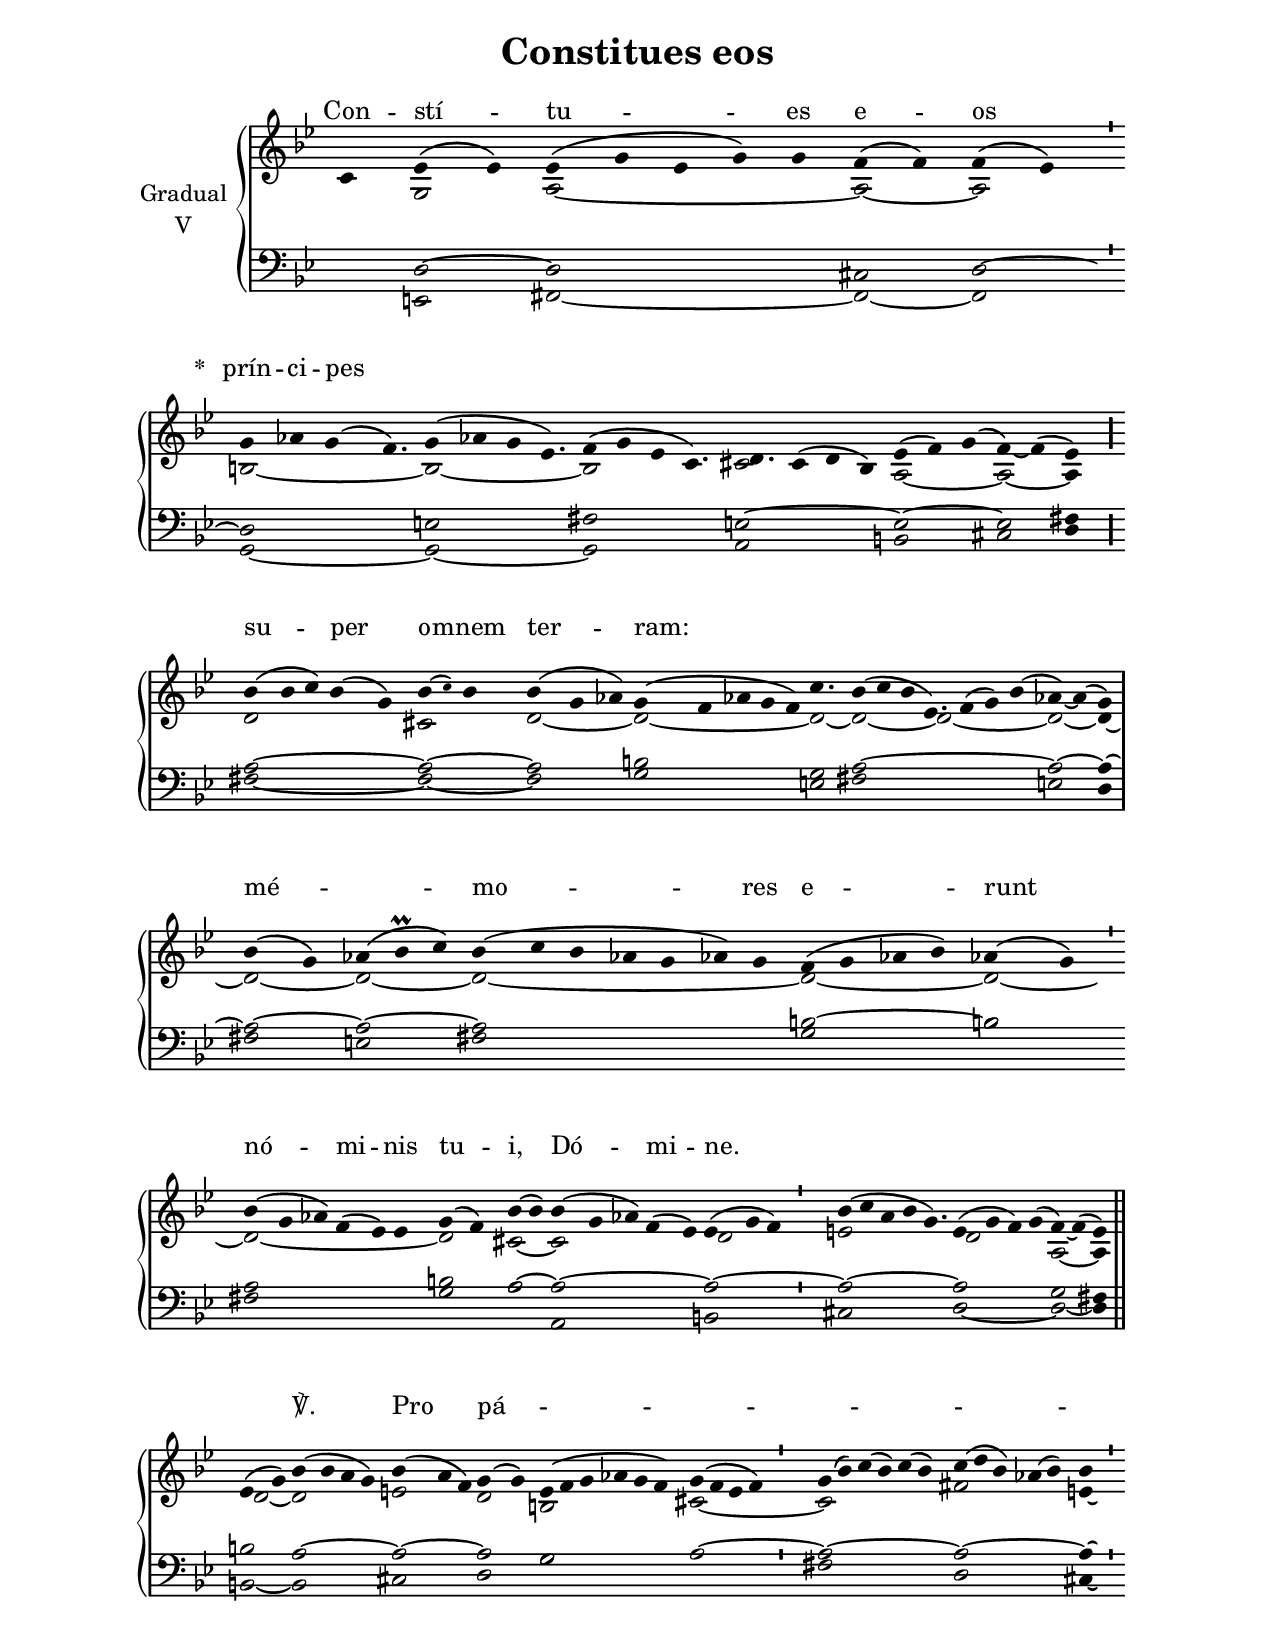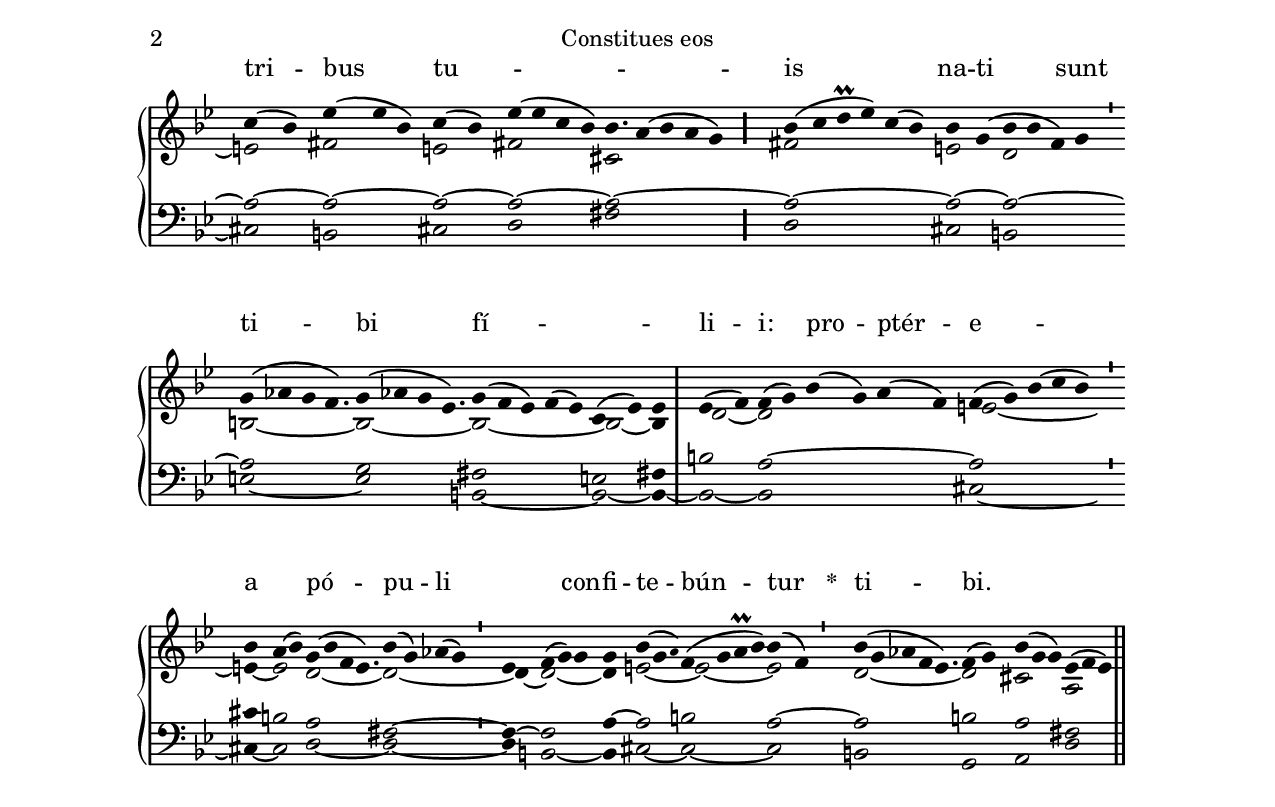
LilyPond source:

\version "2.18"
\include "gregorian.ly"
\include "noh2.ily"


%Page reference: page iii.6
%(volume.page)

global = {
 \key c \dorian
 \cadenzaOn 
}

\header {
  title = \markup \center-column {"Constitues eos" \vspace #1 }
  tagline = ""
  composer = ""
}

\paper {
 #(include-special-characters)
  oddHeaderMarkup = \markup \fill-line {
    \line {}
    \center-column {
      \on-the-fly #first-page     " "
      \on-the-fly #not-first-page "Constitues eos"
    }
    \line { \on-the-fly #print-page-number-check-first \fromproperty #'page:page-number-string }
  }
  evenHeaderMarkup = \markup \fill-line {
    \line { \on-the-fly #print-page-number-check-first \fromproperty #'page:page-number-string }
    \center-column { "Constitues eos" }
    \line {}
  }
}

chantText = \lyricmode {
Con -- stí -- tu -- es e -- os 
\set stanza = " * " prín -- ci -- pes _ _ _ _ _ _ 
su -- per o -- mnem ter -- ram: _ _ _ _ 
mé -- _ mo -- res e -- runt nó -- mi -- nis tu -- i, Dó -- mi -- ne. _ _ _ _ ℣. 
Pro pá -- _ _ _ _ _ _ _ _ tri -- bus tu -- _ _ _ is _ 
na -- ti sunt ti -- bi fí -- _ _ _ li -- i: 
pro -- ptér -- e -- _ a _ pó -- pu -- li _ _ con -- fi -- te -- bún -- tur 
\set stanza = " * " ti -- bi. _ _ _ _ }

chantMusic = {
\tieDown   c'4 ees'4 ( ees'4) ees'4 ( g'4 ees'4 g'4) g'4 f'4 ( f'4) f'4 ( ees'4) \divisioMinima
 g'4  aes'4 g'4 ( f'4.) g'4 ( aes'4 g'4 ees'4.) f'4 ( g'4 ees'4 c'4.) d'4. c'4 ( d'4 bes4) ees'4 ( f'4) g'4 ( f'4) ~ f'4 ( ees'4) \divisioMaior
 bes'4 ( bes'4 c''4) bes'4 ( g'4) bes'4 ( \once \tweak #'font-size #-4 c'' ) bes'4  bes'4 ( g'4 aes'4) g'4 ( f'4 aes'4 g'4 f'4) c''4. bes'4 ( c''4 bes'4 ees'4.) f'4 ( g'4) bes'4 ( aes'4) ~ aes'4 ( g'4) \divisioMaxima
  bes'4 ( g'4) aes'4 ( bes'\prall c''4)  bes'4 ( c''4 bes'4 aes'4 g'4 aes'4) g'4  f'4 ( g'4 aes'4 bes'4) aes'4 ( g'4) \divisioMinima
  bes'4 ( g'4 aes'4) f'4 ( ees'4) ees'4 g'4 ( f'4) bes'4 ( bes'4)  bes'4 ( g'4 aes'4) f'4 ( ees'4) ees'4 ( g'4 f'4) \divisioMinima
 bes'4 ( c''4 a'4 bes'4 g'4.) ees'4 ( g'4 f'4) g'4 ( f'4) ~ f'4 ( ees'4) \finalis
  ees'4 ( g'4) bes'4 ( bes'4 a'4 g'4) bes'4 ( a'4 f'4) g'4 ( g'4)  ees'4 ( f'4 g'4 aes'4 g'4 f'4) g'4 ( f'4 ees'4 f'4) \divisioMinima
 g'4 ( bes'4) c''4 ( bes'4) c''4 ( bes'4) c''4 ( d''4 bes'4) aes'4 ( bes'4) bes'4 \divisioMinima
 c''4 ( bes'4) ees''4 ( ees''4 bes'4) c''4 ( bes'4) ees''4 ( ees''4 c''4 bes'4) bes'4. a'4 ( bes'4 a'4 g'4) \divisioMaior
 bes'4 ( c''4 d''\prall ees''4) c''4 ( bes'4) bes'4 g'4 ( bes'4 bes'4 f'4) g'4 \divisioMinima
  g'4 ( aes'4 g'4 f'4.) g'4 ( aes'4 g'4 ees'4.) g'4 ( f'4 ees'4) f'4 ( ees'4) c'4 ( ees'4) ees'4 \divisioMaxima
 ees'4 ( f'4) f'4 ( g'4) bes'4 ( g'4) a'4 ( f'4) f'4 ( g'4) bes'4 ( c''4 bes'4) \divisioMinima
 bes'4 a'4 ( bes'4)  g'4 ( bes'4 f'4 ees'4.) bes'4 ( g'4) aes'4 ( g'4) \divisioMinima
 ees'4 f'4 ( g'4) g'4 g'4 bes'4 ( g'4 \once \tweak #'font-size #-4 a' )  f'4 ( g'4 a'\prall bes'4) bes'4 ( f'4) \divisioMinima
  bes'4 ( g'4 aes'4 f'4 ees'4.) f'4 ( g'4) bes'4 ( g'4 g'4) ees'4 ( f'4 ees'4) \finalis

}

altoMusic = {
r4 g2 a2*5/2 ~ a2 ~ a2 \divisioMinima
b2*9/4 ~ b2*9/4 ~ b2*9/4 cis'2*9/4 a2*3/2 ~ a2 ~ a4 \divisioMaior
d'2*5/2 cis'2*3/2 d'2*3/2 ~ d'2*5/2 ~ d'2*3/4 ~ d'2*3/2 ~ d'2*9/4 ~ d'2 ~ d'4 ~ d'2 ~ d'2*3/2 ~ d'2*7/2 ~ d'2*4/2 ~ d'2 ~ d'2*6/2 ~ d'2 cis'2 ~ cis'2*5/2 d'2*3/2 \divisioMinima
e'2*11/4 d'2*4/2 a2 ~ a4 d'2 ~ d'2*4/2 e'2*3/2 d'2 b2*6/2 cis'2*4/2 ~ \divisioMinima
cis'2*6/2 fis'2*5/2 e'4 ~ \divisioMinima
e'2 fis'2*3/2 e'2 fis'2*4/2 cis'2*11/4 \divisioMaior
fis'2*6/2 e'2 d'2*4/2 b2*9/4 ~ b2*9/4 ~ b2*5/2 ~ b2 ~ b4 \divisioMaxima
d'2 ~ d'2*6/2 e'2*5/2 ~ \divisioMinima
e'4 ~ e'2 d'2*9/4 ~ d'2*4/2 ~ \divisioMinima
d'4 ~ d'2*3/2 ~ d'4 e'2*3/2 ~ e'2*4/2 ~ e'2 d'2*11/4 ~ d'2 cis'2*3/2 a2*3/2 \finalis
}

tenorMusic = {
r4 d2 ~ d2*5/2 cis2 d2 ~ \divisioMinima
d2*9/4 e2*9/4 fis2*9/4 e2*9/4 ~ e2*3/2 ~ e2 fis4 \divisioMaior
a2*5/2 ~ a2*3/2 ~ a2*3/2 b2*5/2 g2*3/4 a2*15/4 ~ a2 ~ a4 ~ a2 ~ a2*3/2 ~ a2*7/2 b2*4/2 ~ b2 a2*6/2 b2 a2 ~ a2*5/2 ~ a2*3/2 ~ \divisioMinima
a2*11/4 ~ a2*4/2 g2 fis4 b2 a2*4/2 ~ a2*3/2 ~ a2 g2*6/2 a2*4/2 ~ \divisioMinima
a2*6/2 ~ a2*5/2 ~ a4 ~ \divisioMinima
a2 ~ a2*3/2 ~ a2 ~ a2*4/2 ~ a2*11/4 ~ \divisioMaior
a2*6/2 ~ a2 ~ a2*4/2 ~ a2*9/4 g2*9/4 fis2*5/2 e2 fis4 \divisioMaxima
b2 a2*6/2 ~ a2*5/2 \divisioMinima
cis'4 b2 a2*9/4 fis2*4/2 ~ \divisioMinima
fis4 ~ fis2*3/2 a4 ~ a2*3/2 b2*4/2 a2 ~ a2*11/4 b2 a2*3/2 fis2*3/2 \finalis
}

bassMusic = {
r4 e,2 fis,2*5/2 ~ fis,2 ~ fis,2 \divisioMinima
g,2*9/4 ~ g,2*9/4 ~ g,2*9/4 a,2*9/4 b,2*3/2 cis2 d4 \divisioMaior
fis2*5/2 ~ fis2*3/2 ~ fis2*3/2 g2*5/2 e2*3/4 fis2*15/4 e2 d4 fis2 e2*3/2 fis2*7/2 g2*4/2 b2 fis2*6/2 g2 a2 a,2*5/2 b,2*3/2 \divisioMinima
cis2*11/4 d2*4/2 ~ d2 ~ d4 b,2 ~ b,2*4/2 cis2*3/2 d2 g2*6/2 r2*4/2 \divisioMinima
fis2*6/2 d2*5/2 cis4 ~ \divisioMinima
cis2 b,2*3/2 cis2 d2*4/2 fis2*11/4 \divisioMaior
d2*6/2 cis2 b,2*4/2 e2*9/4 ~ e2*9/4 b,2*5/2 ~ b,2 ~ b,4 ~ \divisioMaxima
b,2 ~ b,2*6/2 cis2*5/2 ~ \divisioMinima
cis4 ~ cis2 d2*9/4 ~ d2*4/2 ~ \divisioMinima
d4 b,2*3/2 ~ b,4 cis2*3/2 ~ cis2*4/2 ~ cis2 b,2*11/4 g,2 a,2*3/2 d2*3/2 \finalis
}

voiceLines = {
\voiceLineStyle


}

\score{
  <<
    \new GrandStaff <<
      \set GrandStaff.autoBeaming = ##f
      \set GrandStaff.instrumentName = \markup \center-column {
        "Gradual"
        "V"
      }
      \new Staff = up <<
        \new Voice = "chant" {
          \voiceOne \global \chantMusic
        }
        \new Voice {
          \voiceTwo \global \altoMusic
        }
      >>

      \new Staff = down <<
        \clef bass
        \new Voice {
          \voiceOne \global \tenorMusic
        }
        \new Voice {
          \voiceTwo \global \bassMusic
        }
	\new Voice {
        \voiceThree \global \voiceLines
        }
      >>
    >>
    \new Lyrics \lyricsto chant {
      \chantText
    }
  >>
  \layout{
  }
  \midi{
    \tempo 4 = 125
  }
}
